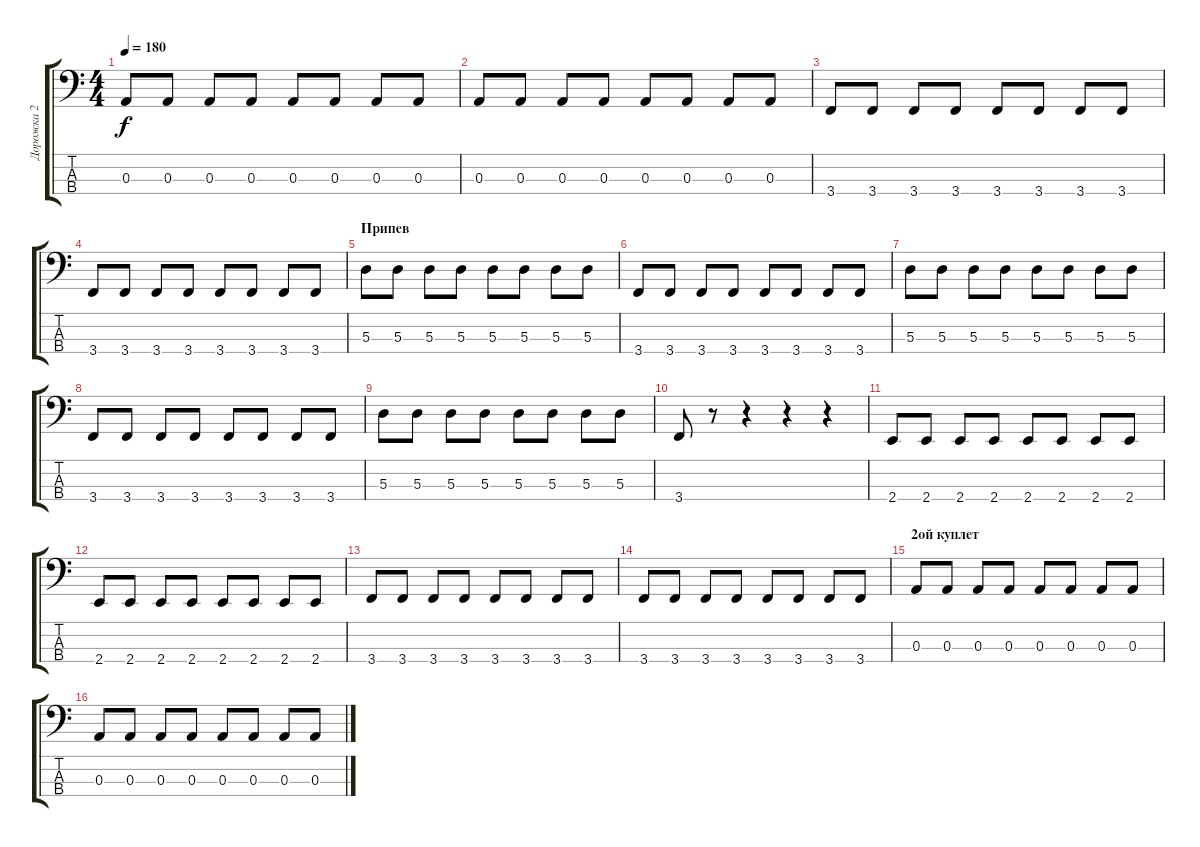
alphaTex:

\track ("Дорожка 2" "Дорожка 2") {instrument electricbasspick}
\staff {score tabs}
\tuning (G2 D2 A1 D1) {hide}
\ts (4 4)
\tempo 180
\clef f4
\ks c
0.3.8{dy f} 0.3.8 0.3.8 0.3.8 0.3.8 0.3.8 0.3.8 0.3.8 |
0.3.8 0.3.8 0.3.8 0.3.8 0.3.8 0.3.8 0.3.8 0.3.8 |
3.4.8 3.4.8 3.4.8 3.4.8 3.4.8 3.4.8 3.4.8 3.4.8 |
3.4.8 3.4.8 3.4.8 3.4.8 3.4.8 3.4.8 3.4.8 3.4.8 |
\section ("" "Припев")
5.3.8 5.3.8 5.3.8 5.3.8 5.3.8 5.3.8 5.3.8 5.3.8 |
3.4.8 3.4.8 3.4.8 3.4.8 3.4.8 3.4.8 3.4.8 3.4.8 |
5.3.8 5.3.8 5.3.8 5.3.8 5.3.8 5.3.8 5.3.8 5.3.8 |
3.4.8 3.4.8 3.4.8 3.4.8 3.4.8 3.4.8 3.4.8 3.4.8 |
5.3.8 5.3.8 5.3.8 5.3.8 5.3.8 5.3.8 5.3.8 5.3.8 |
3.4.8 r.8 r.4 r.4 r.4 |
2.4.8 2.4.8 2.4.8 2.4.8 2.4.8 2.4.8 2.4.8 2.4.8 |
2.4.8 2.4.8 2.4.8 2.4.8 2.4.8 2.4.8 2.4.8 2.4.8 |
3.4.8 3.4.8 3.4.8 3.4.8 3.4.8 3.4.8 3.4.8 3.4.8 |
3.4.8 3.4.8 3.4.8 3.4.8 3.4.8 3.4.8 3.4.8 3.4.8 |
\section ("" "2ой куплет")
0.3.8 0.3.8 0.3.8 0.3.8 0.3.8 0.3.8 0.3.8 0.3.8 |
0.3.8 0.3.8 0.3.8 0.3.8 0.3.8 0.3.8 0.3.8 0.3.8
